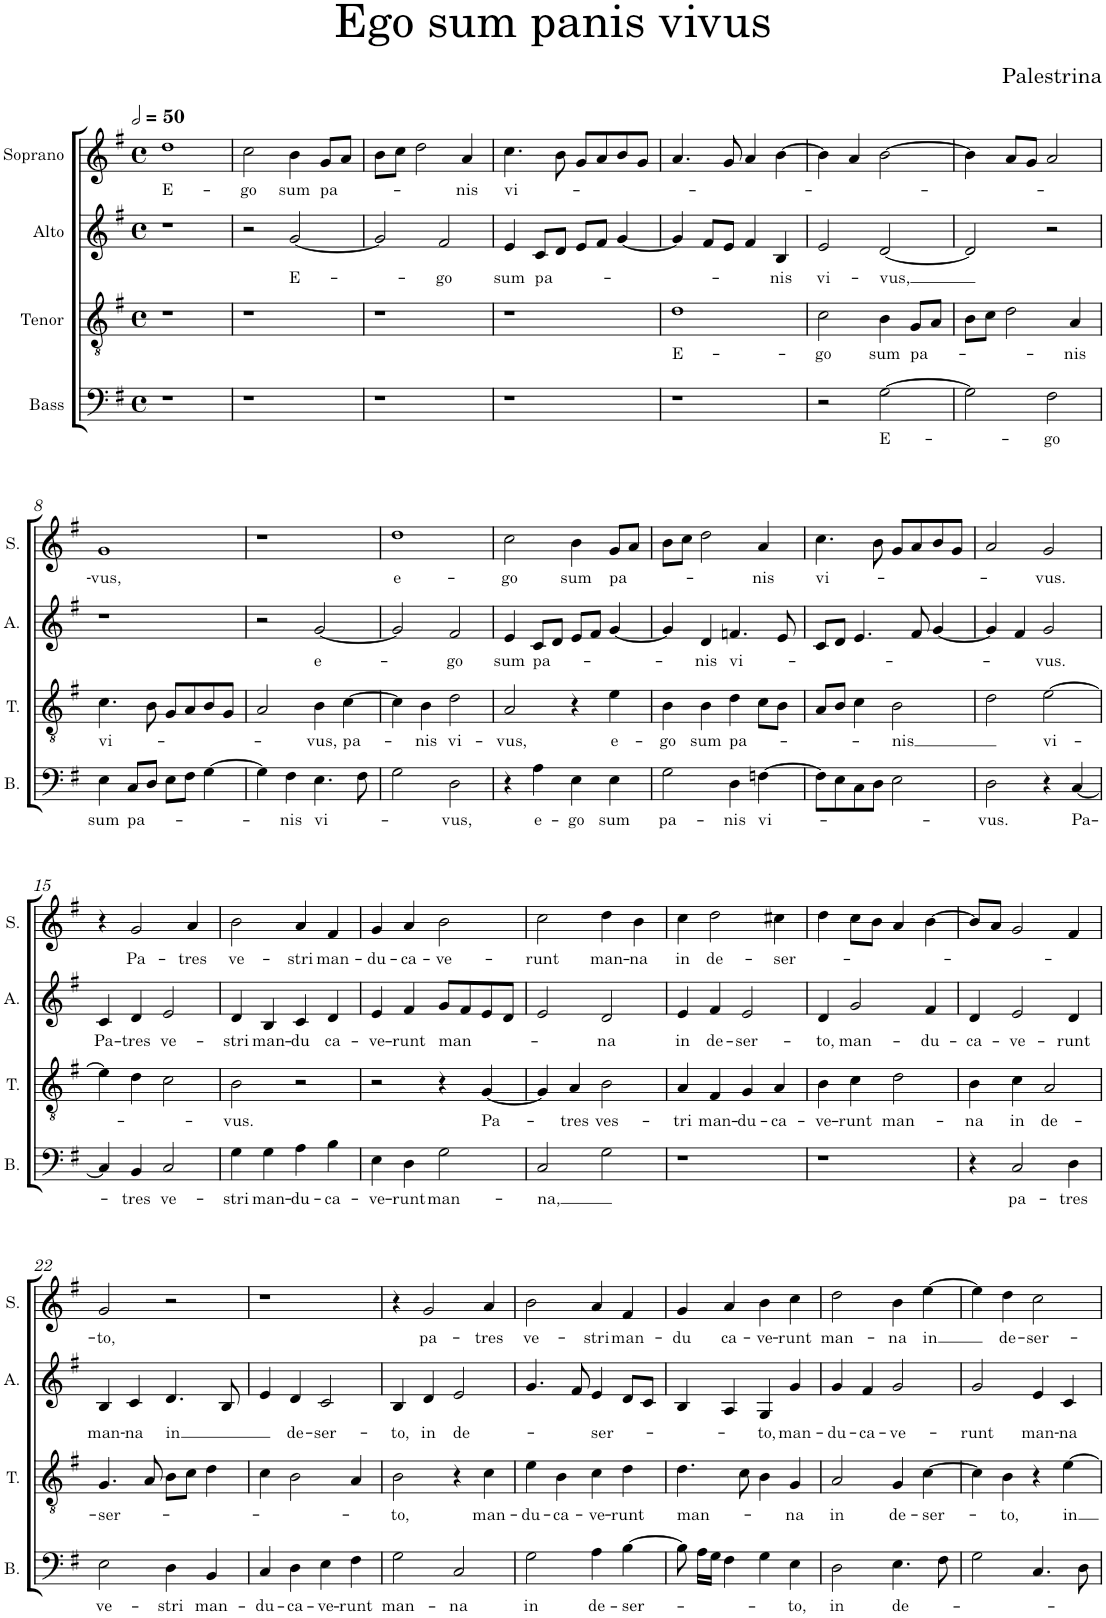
**kern	**text	**kern	**text	**kern	**text	**kern	**text
*part4	*part4	*part3	*part3	*part2	*part2	*part1	*part1
*staff4	*staff4	*staff3	*staff3	*staff2	*staff2	*staff1	*staff1
*I"Bass	*	*I"Tenor	*	*I"Alto	*	*I"Soprano	*
*I'B.	*	*I'T.	*	*I'A.	*	*I'S.	*
*clefF4	*	*clefGv2	*	*clefG2	*	*clefG2	*
*k[f#]	*	*k[f#]	*	*k[f#]	*	*k[f#]	*
*M4/4	*	*M4/4	*	*M4/4	*	*M4/4	*
*met(c)	*	*met(c)	*	*met(c)	*	*met(c)	*
*MM100	*	*MM100	*	*MM100	*	*MM100	*
=1	=1	=1	=1	=1	=1	=1	=1
!	!	!	!	!	!	!	!LO:LY:b
1r	.	1r	.	1r	.	1dd	E-
=2	=2	=2	=2	=2	=2	=2	=2
!	!	!	!	!	!	!	!LO:LY:b
1r	.	1r	.	2r	.	2cc\	-go
!	!	!	!	!	!LO:LY:b	!	!LO:LY:b
.	.	.	.	[2g/	E-	4b\	sum
!	!	!	!	!	!	!	!LO:LY:b
.	.	.	.	.	.	8g/L	pa-
.	.	.	.	.	.	8a/J	.
=3	=3	=3	=3	=3	=3	=3	=3
1r	.	1r	.	2g/]	.	8b\L	.
.	.	.	.	.	.	8cc\J	.
.	.	.	.	.	.	2dd\	.
!	!	!	!	!	!LO:LY:b	!	!
.	.	.	.	2f#/	-go	.	.
!	!	!	!	!	!	!	!LO:LY:b
.	.	.	.	.	.	4a/	-nis
=4	=4	=4	=4	=4	=4	=4	=4
!	!	!	!	!	!LO:LY:b	!	!LO:LY:b
1r	.	1r	.	4e/	sum	4.cc\	vi-
!	!	!	!	!	!LO:LY:b	!	!
.	.	.	.	8c/L	pa-	.	.
.	.	.	.	8d/J	.	8b\	.
.	.	.	.	8e/L	.	8g/L	.
.	.	.	.	8f#/J	.	8a/	.
.	.	.	.	[4g/	.	8b/	.
.	.	.	.	.	.	8g/J	.
=5	=5	=5	=5	=5	=5	=5	=5
!	!	!	!LO:LY:b	!	!	!	!
1r	.	1d	E-	4g/]	.	4.a/	.
.	.	.	.	8f#/L	.	.	.
.	.	.	.	8e/J	.	8g/	.
.	.	.	.	4f#/	.	4a/	.
!	!	!	!	!	!LO:LY:b	!	!
.	.	.	.	4B/	-nis	[4b\	.
=6	=6	=6	=6	=6	=6	=6	=6
!	!	!	!LO:LY:b	!	!LO:LY:b	!	!
2r	.	2c\	-go	2e/	vi-	4b\]	.
.	.	.	.	.	.	4a/	.
!	!LO:LY:b	!	!LO:LY:b	!	!LO:LY:b	!	!
[2G\	E-	4B\	sum	[2d/	-vus,	[2b\	.
!	!	!	!LO:LY:b	!	!	!	!
.	.	8G/L	pa-	.	.	.	.
.	.	8A/J	.	.	.	.	.
=7	=7	=7	=7	=7	=7	=7	=7
2G\]	.	8B\L	.	2d/]	.	4b\]	.
.	.	8c\J	.	.	.	.	.
.	.	2d\	.	.	.	8a/L	.
.	.	.	.	.	.	8g/J	.
!	!LO:LY:b	!	!	!	!	!	!
2F#\	-go	.	.	2r	.	2a/	.
!	!	!	!LO:LY:b	!	!	!	!
.	.	4A/	-nis	.	.	.	.
!!LO:LB:g=z
=8	=8	=8	=8	=8	=8	=8	=8
!	!LO:LY:b	!	!LO:LY:b	!	!	!	!LO:LY:b
4E\	sum	4.c\	vi-	1r	.	1g	-vus,
!	!LO:LY:b	!	!	!	!	!	!
8C/L	pa-	.	.	.	.	.	.
8D/J	.	8B\	.	.	.	.	.
8E\L	.	8G/L	.	.	.	.	.
8F#\J	.	8A/	.	.	.	.	.
[4G\	.	8B/	.	.	.	.	.
.	.	8G/J	.	.	.	.	.
=9	=9	=9	=9	=9	=9	=9	=9
4G\]	.	2A/	.	2r	.	1r	.
!	!LO:LY:b	!	!	!	!	!	!
4F#\	-nis	.	.	.	.	.	.
!	!LO:LY:b	!	!LO:LY:b	!	!LO:LY:b	!	!
4.E\	vi-	4B\	-vus,	[2g/	e-	.	.
!	!	!	!LO:LY:b	!	!	!	!
.	.	[4c\	pa-	.	.	.	.
8F#\	.	.	.	.	.	.	.
=10	=10	=10	=10	=10	=10	=10	=10
!	!	!	!	!	!	!	!LO:LY:b
2G\	.	4c\]	.	2g/]	.	1dd	e-
!	!	!	!LO:LY:b	!	!	!	!
.	.	4B\	-nis	.	.	.	.
!	!LO:LY:b	!	!LO:LY:b	!	!LO:LY:b	!	!
2D\	-vus,	2d\	vi-	2f#/	-go	.	.
=11	=11	=11	=11	=11	=11	=11	=11
!	!	!	!LO:LY:b	!	!LO:LY:b	!	!LO:LY:b
4r	.	2A/	-vus,	4e/	sum	2cc\	-go
!	!LO:LY:b	!	!	!	!LO:LY:b	!	!
4A\	e-	.	.	8c/L	pa-	.	.
.	.	.	.	8d/J	.	.	.
!	!LO:LY:b	!	!	!	!	!	!LO:LY:b
4E\	-go	4r	.	8e/L	.	4b\	sum
.	.	.	.	8f#/J	.	.	.
!	!LO:LY:b	!	!LO:LY:b	!	!	!	!LO:LY:b
4E\	sum	4e\	e-	[4g/	.	8g/L	pa-
.	.	.	.	.	.	8a/J	.
=12	=12	=12	=12	=12	=12	=12	=12
!	!LO:LY:b	!	!LO:LY:b	!	!	!	!
2G\	pa-	4B\	-go	4g/]	.	8b\L	.
.	.	.	.	.	.	8cc\J	.
!	!	!	!LO:LY:b	!	!LO:LY:b	!	!
.	.	4B\	sum	4d/	-nis	2dd\	.
!	!LO:LY:b	!	!LO:LY:b	!	!LO:LY:b	!	!
4D\	-nis	4d\	pa-	4.fn/	vi-	.	.
!	!LO:LY:b	!	!	!	!	!	!LO:LY:b
[4Fn\	vi-	8c\L	.	.	.	4a/	-nis
.	.	8B\J	.	8e/	.	.	.
=13	=13	=13	=13	=13	=13	=13	=13
!	!	!	!	!	!	!	!LO:LY:b
8F\L]	.	8A/L	.	8c/L	.	4.cc\	vi-
8E\	.	8B/J	.	8d/J	.	.	.
8C\	.	4c\	.	4.e/	.	.	.
8D\J	.	.	.	.	.	8b\	.
!	!	!	!LO:LY:b	!	!	!	!
2E\	.	2B\	-nis	.	.	8g/L	.
.	.	.	.	8f#/	.	8a/	.
.	.	.	.	[4g/	.	8b/	.
.	.	.	.	.	.	8g/J	.
=14	=14	=14	=14	=14	=14	=14	=14
!	!LO:LY:b	!	!	!	!	!	!
2D\	-vus.	2d\	.	4g/]	.	2a/	.
.	.	.	.	4f#/	.	.	.
!	!	!	!LO:LY:b	!	!LO:LY:b	!	!LO:LY:b
4r	.	[2e\	vi-	2g/	-vus.	2g/	-vus.
!	!LO:LY:b	!	!	!	!	!	!
[4C/	Pa-	.	.	.	.	.	.
!!LO:LB:g=z
=15	=15	=15	=15	=15	=15	=15	=15
!	!	!	!	!	!LO:LY:b	!	!
4C/]	.	4e\]	.	4c/	Pa-	4r	.
!	!LO:LY:b	!	!	!	!LO:LY:b	!	!LO:LY:b
4BB/	-tres	4d\	.	4d/	-tres	2g/	Pa-
!	!LO:LY:b	!	!	!	!LO:LY:b	!	!
2C/	ve-	2c\	.	2e/	ve-	.	.
!	!	!	!	!	!	!	!LO:LY:b
.	.	.	.	.	.	4a/	-tres
=16	=16	=16	=16	=16	=16	=16	=16
!	!LO:LY:b	!	!LO:LY:b	!	!LO:LY:b	!	!LO:LY:b
4G\	-stri	2B\	-vus.	4d/	-stri	2b\	ve-
!	!LO:LY:b	!	!	!	!LO:LY:b	!	!
4G\	man-	.	.	4B/	man-	.	.
!	!LO:LY:b	!	!	!	!LO:LY:b	!	!LO:LY:b
4A\	-du-	2r	.	4c/	-du	4a/	-stri
!	!LO:LY:b	!	!	!	!LO:LY:b	!	!LO:LY:b
4B\	-ca-	.	.	4d/	ca-	4f#/	man-
=17	=17	=17	=17	=17	=17	=17	=17
!	!LO:LY:b	!	!	!	!LO:LY:b	!	!LO:LY:b
4E\	-ve-	2r	.	4e/	-ve-	4g/	-du-
!	!LO:LY:b	!	!	!	!LO:LY:b	!	!LO:LY:b
4D\	-runt	.	.	4f#/	-runt	4a/	-ca-
!	!LO:LY:b	!	!	!	!LO:LY:b	!	!LO:LY:b
2G\	man-	4r	.	8g/L	man-	2b\	-ve-
.	.	.	.	8f#/	.	.	.
!	!	!	!LO:LY:b	!	!	!	!
.	.	[4G/	Pa-	8e/	.	.	.
.	.	.	.	8d/J	.	.	.
=18	=18	=18	=18	=18	=18	=18	=18
!	!LO:LY:b	!	!	!	!	!	!LO:LY:b
2C/	-na,	4G/]	.	2e/	.	2cc\	-runt
!	!	!	!LO:LY:b	!	!	!	!
.	.	4A/	-tres	.	.	.	.
!	!	!	!LO:LY:b	!	!LO:LY:b	!	!LO:LY:b
2G\	.	2B\	ves-	2d/	-na	4dd\	man-
!	!	!	!	!	!	!	!LO:LY:b
.	.	.	.	.	.	4b\	-na
=19	=19	=19	=19	=19	=19	=19	=19
!	!	!	!LO:LY:b	!	!LO:LY:b	!	!LO:LY:b
1r	.	4A/	-tri	4e/	in	4cc\	in
!	!	!	!LO:LY:b	!	!LO:LY:b	!	!LO:LY:b
.	.	4F#/	man-	4f#/	de-	2dd\	de-
!	!	!	!LO:LY:b	!	!LO:LY:b	!	!
.	.	4G/	-du-	2e/	-ser-	.	.
!	!	!	!LO:LY:b	!	!	!	!LO:LY:b
.	.	4A/	-ca-	.	.	4cc#X\	-ser-
=20	=20	=20	=20	=20	=20	=20	=20
!	!	!	!LO:LY:b	!	!LO:LY:b	!	!
1r	.	4B\	-ve-	4d/	-to,	4dd\	.
!	!	!	!LO:LY:b	!	!LO:LY:b	!	!
.	.	4c\	-runt	2g/	man-	8cc\L	.
.	.	.	.	.	.	8b\J	.
!	!	!	!LO:LY:b	!	!	!	!
.	.	2d\	man-	.	.	4a/	.
!	!	!	!	!	!LO:LY:b	!	!
.	.	.	.	4f#/	-du-	[4b\	.
=21	=21	=21	=21	=21	=21	=21	=21
!	!	!	!LO:LY:b	!	!LO:LY:b	!	!
4r	.	4B\	-na	4d/	-ca-	8b/L]	.
.	.	.	.	.	.	8a/J	.
!	!LO:LY:b	!	!LO:LY:b	!	!LO:LY:b	!	!
2C/	pa-	4c\	in	2e/	-ve-	2g/	.
!	!	!	!LO:LY:b	!	!	!	!
.	.	2A/	de-	.	.	.	.
!	!LO:LY:b	!	!	!	!LO:LY:b	!	!
4D\	-tres	.	.	4d/	-runt	4f#/	.
!!LO:LB:g=z
=22	=22	=22	=22	=22	=22	=22	=22
!	!LO:LY:b	!	!LO:LY:b	!	!LO:LY:b	!	!LO:LY:b
2E\	ve-	4.G/	-ser-	4B/	man-	2g/	-to,
!	!	!	!	!	!LO:LY:b	!	!
.	.	.	.	4c/	-na	.	.
.	.	8A/	.	.	.	.	.
!	!LO:LY:b	!	!	!	!LO:LY:b	!	!
4D\	-stri	8B\L	.	4.d/	in	2r	.
.	.	8c\J	.	.	.	.	.
!	!LO:LY:b	!	!	!	!	!	!
4BB/	man-	4d\	.	.	.	.	.
.	.	.	.	8B/	.	.	.
=23	=23	=23	=23	=23	=23	=23	=23
!	!LO:LY:b	!	!	!	!	!	!
4C/	-du-	4c\	.	4e/	.	1r	.
!	!LO:LY:b	!	!	!	!LO:LY:b	!	!
4D\	-ca-	2B\	.	4d/	de-	.	.
!	!LO:LY:b	!	!	!	!LO:LY:b	!	!
4E\	-ve-	.	.	2c/	-ser-	.	.
!	!LO:LY:b	!	!	!	!	!	!
4F#\	-runt	4A/	.	.	.	.	.
=24	=24	=24	=24	=24	=24	=24	=24
!	!LO:LY:b	!	!LO:LY:b	!	!LO:LY:b	!	!
2G\	man-	2B\	-to,	4B/	-to,	4r	.
!	!	!	!	!	!LO:LY:b	!	!LO:LY:b
.	.	.	.	4d/	in	2g/	pa-
!	!LO:LY:b	!	!	!	!LO:LY:b	!	!
2C/	-na	4r	.	2e/	de-	.	.
!	!	!	!LO:LY:b	!	!	!	!LO:LY:b
.	.	4c\	man-	.	.	4a/	-tres
=25	=25	=25	=25	=25	=25	=25	=25
!	!LO:LY:b	!	!LO:LY:b	!	!	!	!LO:LY:b
2G\	in	4e\	-du-	4.g/	.	2b\	ve-
!	!	!	!LO:LY:b	!	!	!	!
.	.	4B\	-ca-	.	.	.	.
.	.	.	.	8f#/	.	.	.
!	!LO:LY:b	!	!LO:LY:b	!	!LO:LY:b	!	!LO:LY:b
4A\	de-	4c\	-ve-	4e/	-ser-	4a/	-stri
!	!LO:LY:b	!	!LO:LY:b	!	!	!	!LO:LY:b
[4B\	-ser-	4d\	-runt	8d/L	.	4f#/	man-
.	.	.	.	8c/J	.	.	.
=26	=26	=26	=26	=26	=26	=26	=26
!	!	!	!LO:LY:b	!	!	!	!LO:LY:b
8B\]	.	4.d\	man-	4B/	.	4g/	-du
16A\LL	.	.	.	.	.	.	.
16G\JJ	.	.	.	.	.	.	.
!	!	!	!	!	!	!	!LO:LY:b
4F#\	.	.	.	4A/	.	4a/	ca-
.	.	8c\	.	.	.	.	.
!	!	!	!	!	!LO:LY:b	!	!LO:LY:b
4G\	.	4B\	.	4G/	-to,	4b\	-ve-
!	!LO:LY:b	!	!LO:LY:b	!	!LO:LY:b	!	!LO:LY:b
4E\	-to,	4G/	-na	4g/	man-	4cc\	-runt
=27	=27	=27	=27	=27	=27	=27	=27
!	!LO:LY:b	!	!LO:LY:b	!	!LO:LY:b	!	!LO:LY:b
2D\	in	2A/	in	4g/	-du-	2dd\	man-
!	!	!	!	!	!LO:LY:b	!	!
.	.	.	.	4f#/	-ca-	.	.
!	!LO:LY:b	!	!LO:LY:b	!	!LO:LY:b	!	!LO:LY:b
4.E\	de-	4G/	de-	2g/	-ve-	4b\	-na
!	!	!	!LO:LY:b	!	!	!	!LO:LY:b
.	.	[4c\	-ser-	.	.	[4ee\	in
8F#\	.	.	.	.	.	.	.
=28	=28	=28	=28	=28	=28	=28	=28
!	!	!	!	!	!LO:LY:b	!	!
2G\	.	4c\]	.	2g/	-runt	4ee\]	.
!	!	!	!LO:LY:b	!	!	!	!LO:LY:b
.	.	4B\	-to,	.	.	4dd\	de-
!	!	!	!	!	!LO:LY:b	!	!LO:LY:b
4.C/	.	4r	.	4e/	man-	2cc\	-ser-
!	!	!	!LO:LY:b	!	!LO:LY:b	!	!
.	.	[4e\	in	4c/	-na	.	.
8D\	.	.	.	.	.	.	.
=	=	=	=	=	=	=	=
*-	*-	*-	*-	*-	*-	*-	*-
